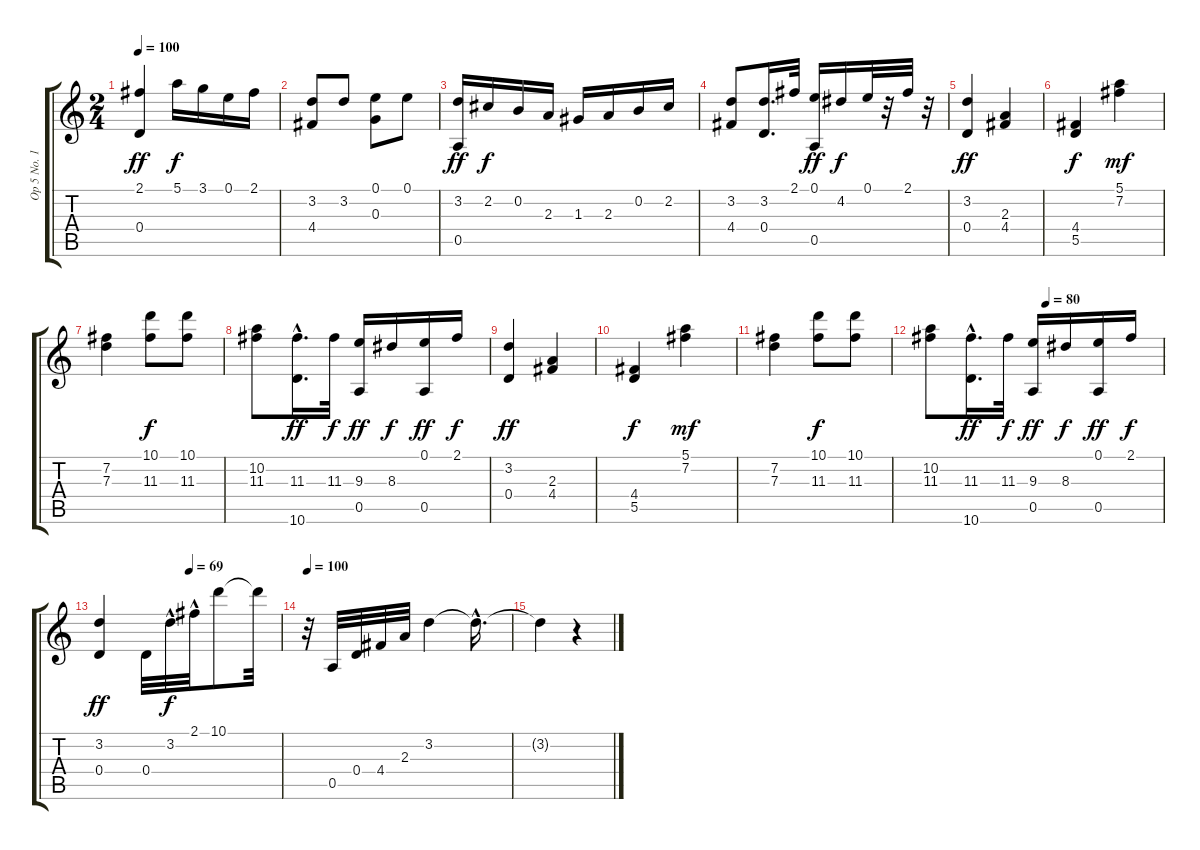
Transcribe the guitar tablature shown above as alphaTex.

\track ("Op 5 No. 12" "Op 5 No. 1") {instrument acousticguitarnylon}
\staff {score tabs}
\tuning (E4 B3 G3 D3 A2 E2) {hide}
\ts (2 4)
\tempo 100
\clef g2
\ks c
(2.1 0.4).4{dy ff} 5.1.16{dy f} 3.1.16 0.1.16 2.1.16 |
(3.2 4.4).8 3.2.8 (0.1 0.3).8 0.1.8 |
(3.2 0.5).16{dy ff} 2.2.16{dy f} 0.2.16 2.3.16 1.3.16 2.3.16 0.2.16 2.2.16 |
(3.2 4.4).8 (3.2 0.4).16{d} 2.1.32 (0.1 0.5).16{dy ff} 4.2.16{dy f} 0.1.32 r.32 2.1.32 r.32 |
(3.2 0.4).4{dy ff} (2.3 4.4).4 |
(4.4 5.5).4{dy f} (5.1 7.2).4{dy mf} |
(7.2 7.3).4 (10.1 11.3).8{dy f} (10.1 11.3).8 |
(10.2 11.3).8 (11.3{hac} 10.6).16{d dy ff} 11.3.32{dy f} (9.3 0.5).16{dy ff} 8.3.16{dy f} (0.1 0.5).16{dy ff} 2.1.16{dy f} |
(3.2 0.4).4{dy ff} (2.3 4.4).4 |
(4.4 5.5).4{dy f} (5.1 7.2).4{dy mf} |
(7.2 7.3).4 (10.1 11.3).8{dy f} (10.1 11.3).8 |
\tempo (80 0.5)
(10.2 11.3).8 (11.3{hac} 10.6).16{d dy ff} 11.3.32{dy f} (9.3 0.5).16{dy ff} 8.3.16{dy f} (0.1 0.5).16{dy ff} 2.1.16{dy f} |
\tempo (69 0.5)
(3.2 0.4).4{dy ff} 0.4.32 3.2{hac}.32{dy f} 2.1{hac}.32 10.1.8 10.1{t}.32 |
\tempo 100
r.32 0.5.32 0.4.32 4.4.32 2.3.32 3.2.4 3.2{hac t}.16{d} |
3.2{t}.4 r.4
